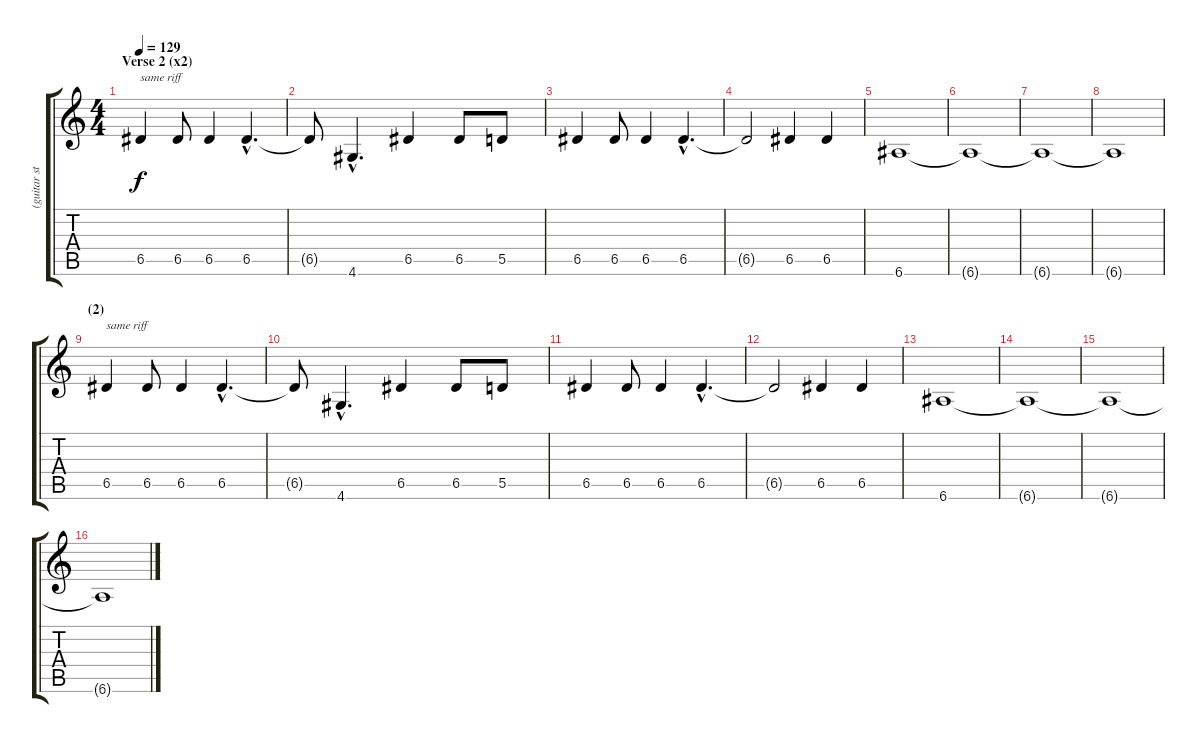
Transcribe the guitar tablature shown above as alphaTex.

\track ("(guitar stereo fx)" "(guitar st") {instrument electricguitarclean}
\staff {score tabs}
\tuning (E4 B3 G3 D3 A2 E2) {hide}
\ts (4 4)
\section ("" "Verse 2 (x2)")
\tempo 129
\clef g2
\ks c
6.5.4{txt "same riff" dy f} 6.5.8 6.5.4 6.5{hac}.4{d} |
6.5{t}.8 4.6{hac}.4{d} 6.5.4 6.5.8 5.5.8 |
6.5.4 6.5.8 6.5.4 6.5{hac}.4{d} |
6.5{t}.2 6.5.4 6.5.4 |
6.6.1 |
6.6{t}.1 |
6.6{t}.1 |
6.6{t}.1 |
\section ("" "(2)")
6.5.4{txt "same riff"} 6.5.8 6.5.4 6.5{hac}.4{d} |
6.5{t}.8 4.6{hac}.4{d} 6.5.4 6.5.8 5.5.8 |
6.5.4 6.5.8 6.5.4 6.5{hac}.4{d} |
6.5{t}.2 6.5.4 6.5.4 |
6.6.1 |
6.6{t}.1 |
6.6{t}.1 |
6.6{t}.1
